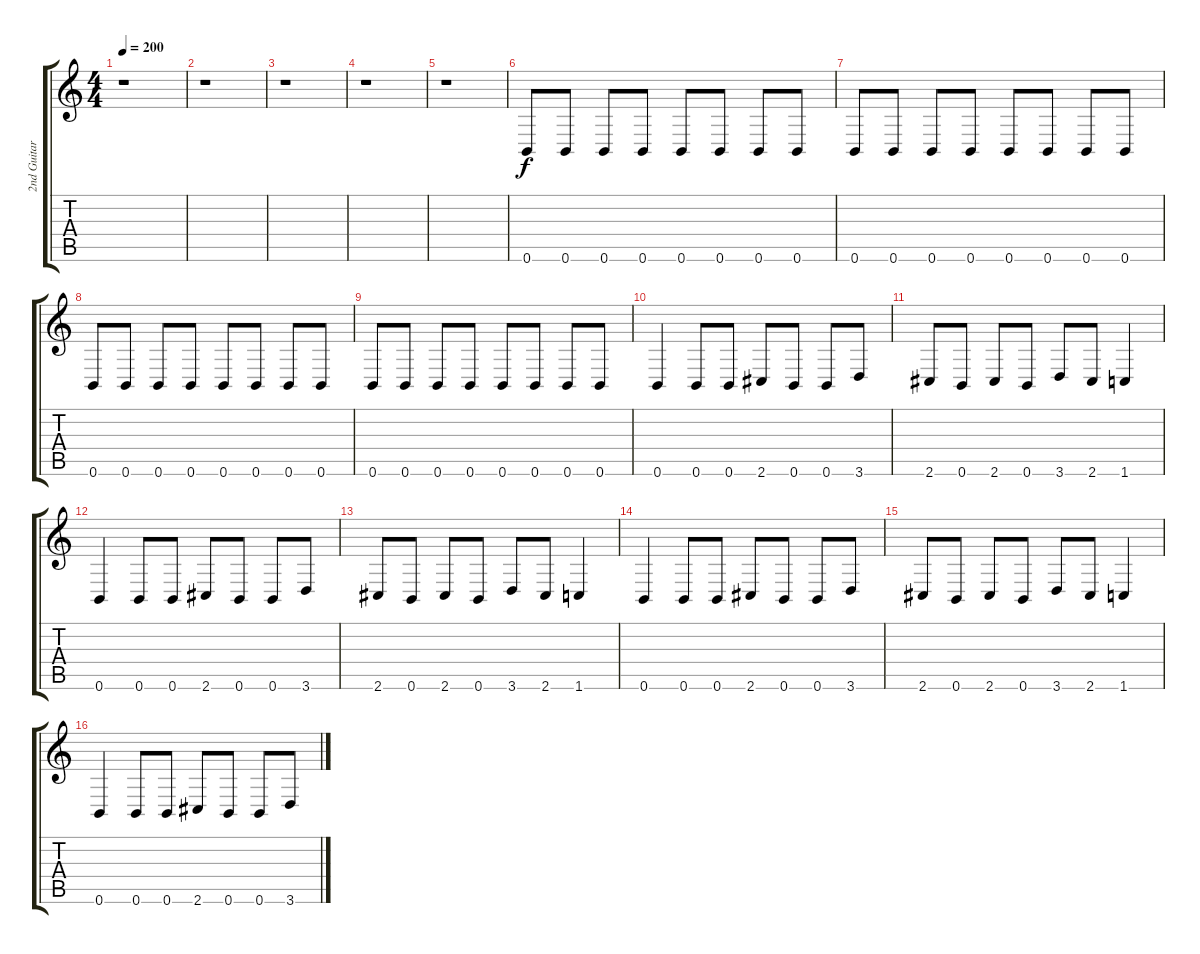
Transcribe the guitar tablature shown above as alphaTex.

\track ("2nd Guitar" "2nd Guitar") {instrument distortionguitar}
\staff {score tabs}
\tuning (Db4 Ab3 E3 B2 Gb2 B1) {hide}
\ts (4 4)
\tempo 200
\clef g2
\ks c
r.1{dy f instrument distortionguitar} |
r.1 |
r.1 |
r.1 |
r.1 |
0.6.8 0.6.8 0.6.8 0.6.8 0.6.8 0.6.8 0.6.8 0.6.8 |
0.6.8 0.6.8 0.6.8 0.6.8 0.6.8 0.6.8 0.6.8 0.6.8 |
0.6.8 0.6.8 0.6.8 0.6.8 0.6.8 0.6.8 0.6.8 0.6.8 |
0.6.8 0.6.8 0.6.8 0.6.8 0.6.8 0.6.8 0.6.8 0.6.8 |
0.6.4 0.6.8 0.6.8 2.6.8 0.6.8 0.6.8 3.6.8 |
2.6.8 0.6.8 2.6.8 0.6.8 3.6.8 2.6.8 1.6.4 |
0.6.4 0.6.8 0.6.8 2.6.8 0.6.8 0.6.8 3.6.8 |
2.6.8 0.6.8 2.6.8 0.6.8 3.6.8 2.6.8 1.6.4 |
0.6.4 0.6.8 0.6.8 2.6.8 0.6.8 0.6.8 3.6.8 |
2.6.8 0.6.8 2.6.8 0.6.8 3.6.8 2.6.8 1.6.4 |
0.6.4 0.6.8 0.6.8 2.6.8 0.6.8 0.6.8 3.6.8
